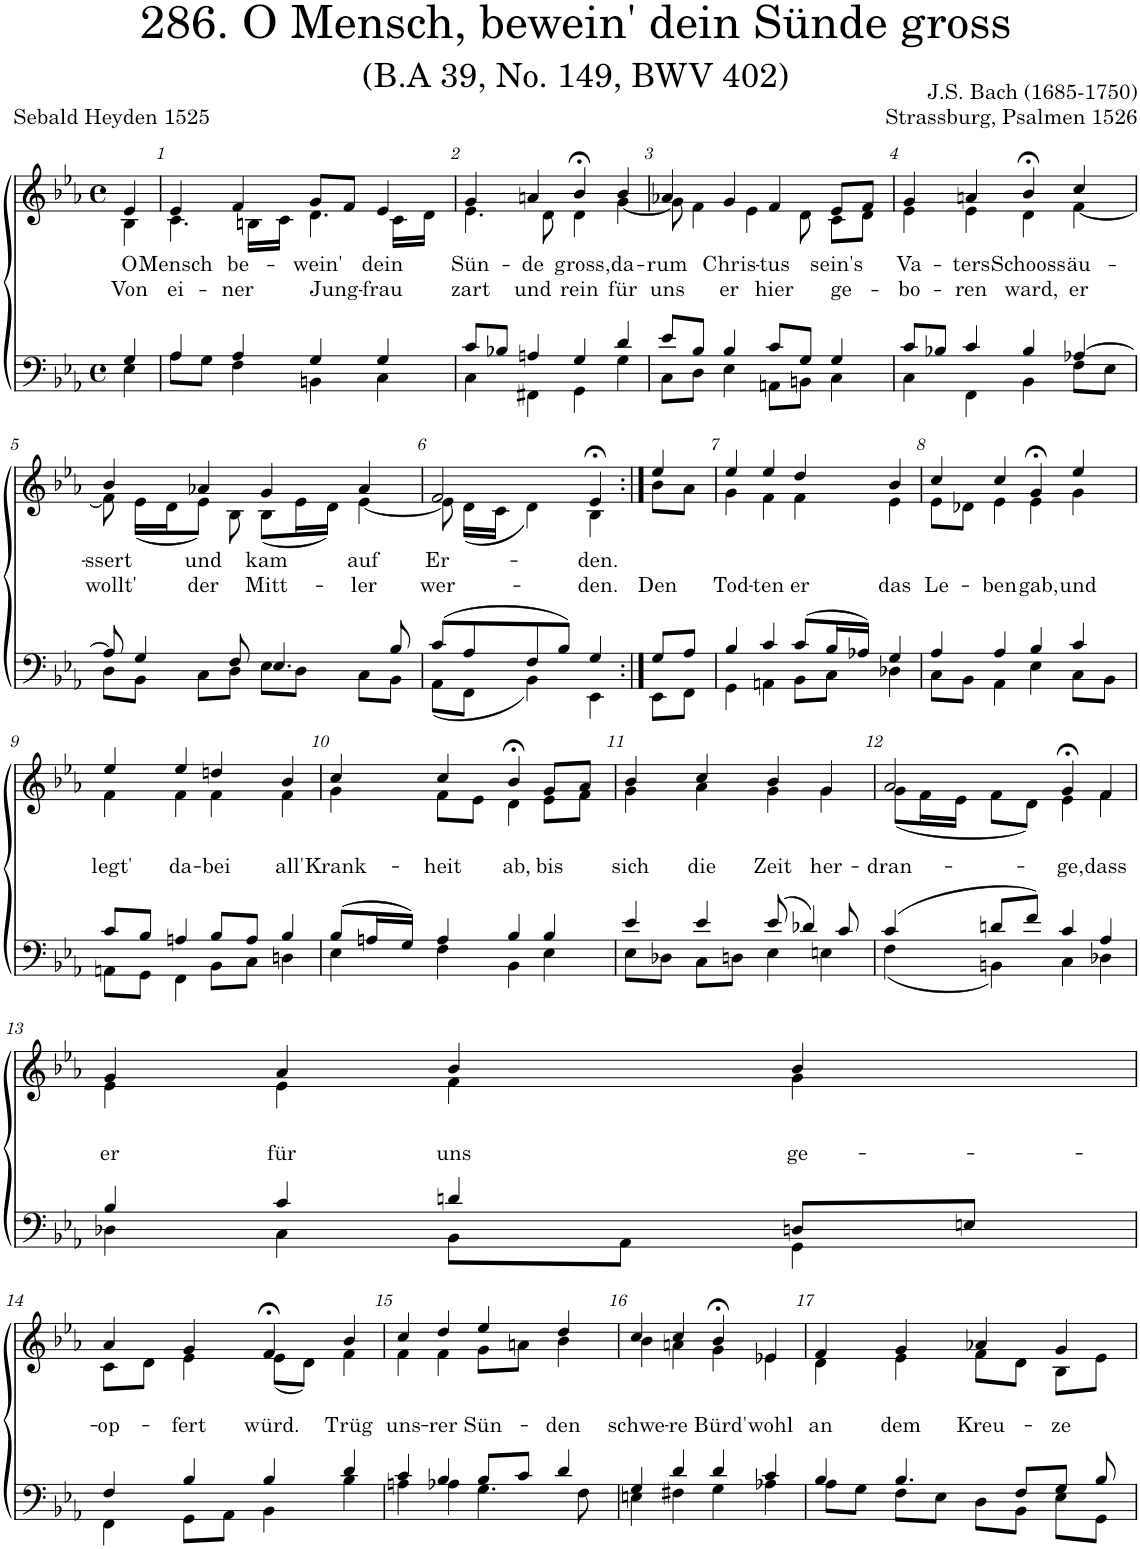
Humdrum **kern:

**kern	**kern	**text	**text
*part2	*part1	*part1	*part1
*staff2	*staff1	*staff1	*staff1
*I"Tenor/Bass	*I"Soprano/Alto	*	*
*clefF4	*clefG2	*	*
*k[b-e-a-]	*k[b-e-a-]	*	*
*M4/4	*M4/4	*	*
*met(c)	*met(c)	*	*
=	=	=	=
*^	*	*	*
!	!	!	!LO:LY:b	!LO:LY:b
*	*	*^	*	*
4G/	4E-\	4e-/	4B-\	O	Von
=1	=1	=1	=1	=1	=1
!	!	!	!	!LO:LY:b	!LO:LY:b
4A-/	8A-\L	4e-/	4.c\	Mensch	ei-
.	8G\J	.	.	.	.
!	!	!	!	!LO:LY:b	!LO:LY:b
4A-/	4F\	4f/	.	be-	-ner
.	.	.	16Bn\LL	.	.
.	.	.	16c\JJ	.	.
!	!	!	!	!LO:LY:b	!LO:LY:b
4G/	4BBn\	8g/L	4.d\	-wein'	Jung-
.	.	8f/J	.	.	.
!	!	!	!	!LO:LY:b	!LO:LY:b
4G/	4C\	4e-/	.	dein	-frau
.	.	.	16c\LL	.	.
.	.	.	16d\JJ	.	.
=2	=2	=2	=2	=2	=2
!	!	!	!	!LO:LY:b	!LO:LY:b
8c/L	4C\	4g/	4.e-\	Sün-	zart
8B-X/J	.	.	.	.	.
!	!	!	!	!LO:LY:b	!LO:LY:b
4An/	4FF#X\	4an/	.	-de	und
.	.	.	8d\	.	.
!	!	!	!	!LO:LY:b	!LO:LY:b
4G/	4GG\	4b-;<,/	4d\	gross,	rein
!	!	!	!	!LO:LY:b	!LO:LY:b
4d/	4G\	4b-/	[4g\	da-	für
=3	=3	=3	=3	=3	=3
!	!	!	!	!LO:LY:b	!LO:LY:b
8e-/L	8C\L	4a-X/	8g\]	-rum	uns
8B-/J	8D\J	.	4f\	.	.
!	!	!	!	!LO:LY:b	!LO:LY:b
4B-/	4E-\	4g/	.	Chris-	er
.	.	.	4e-\	.	.
!	!	!	!	!LO:LY:b	!LO:LY:b
8c/L	8AAn\L	4f/	.	-tus	hier
8G/J	8BBn\J	.	8d\	.	.
!	!	!	!	!LO:LY:b	!LO:LY:b
4G/	4C\	8e-/L	8c\L	sein's	ge-
.	.	8f/J	8d\J	.	.
=4	=4	=4	=4	=4	=4
!	!	!	!	!LO:LY:b	!LO:LY:b
8c/L	4C\	4g/	4e-\	Va-	-bo-
8B-X/J	.	.	.	.	.
!	!	!	!	!LO:LY:b	!LO:LY:b
4c/	4FF\	4an/	4e-\	-ters	-ren
!	!	!	!	!LO:LY:b	!LO:LY:b
4B-/	4BB-\	4b-;<,/	4d\	Schooss	ward,
!	!	!	!	!LO:LY:b	!LO:LY:b
[4A-X/	8F\L	4cc/	[4f\	äu-	er
.	8E-\J	.	.	.	.
!!LO:LB:g=z	!!
=5	=5	=5	=5	=5	=5
!	!	!	!	!LO:LY:b	!LO:LY:b
8A-/]	8D\L	4b-/	8f\]	-ssert	wollt'
4G/	8BB-\J	.	(16e-\LL	.	.
.	.	.	16d\J	.	.
!	!	!	!	!LO:LY:b	!LO:LY:b
.	8C\L	4a-X/	8e-\J)	und	der
8F/	8D\J	.	8B-\	.	.
!	!	!	!	!LO:LY:b	!LO:LY:b
4.E-/	8E-\L	4g/	(8B-\L	kam	Mitt-
.	8D\J	.	16e-\L	.	.
.	.	.	16d\JJ)	.	.
!	!	!	!	!LO:LY:b	!LO:LY:b
.	8C\L	4a-/	[4e-\	auf	-ler
8B-/	8BB-\J	.	.	.	.
=6	=6	=6	=6	=6	=6
!	!	!	!	!LO:LY:b	!LO:LY:b
(8c/L	(8AA-\L	2f/	8e-\]	Er-	wer-
8A-/	8FF\J	.	(16d\LL	.	.
.	.	.	16c\JJ	.	.
8F/	4BB-\)	.	4d\)	.	.
8B-/J)	.	.	.	.	.
!	!	!	!	!LO:LY:b	!LO:LY:b
4G/	4EE-\	4e-;<,/	4B-\	-den.	-den.
=6X1:|!	=6X1:|!	=6X1:|!	=6X1:|!	=6X1:|!	=6X1:|!
!	!	!	!	!	!LO:LY:b
8G/L	8EE-\L	4ee-/	8b-\L	.	Den
8A-/J	8FF\J	.	8a-\J	.	.
=7	=7	=7	=7	=7	=7
!	!	!	!	!	!LO:LY:b
4B-/	4GG\	4ee-/	4g\	.	Tod-
!	!	!	!	!	!LO:LY:b
4c/	4AAn\	4ee-/	4f\	.	-ten
!	!	!	!	!	!LO:LY:b
(8c/L	8BB-\L	4dd/	4f\	.	er
16B-/L	8C\J	.	.	.	.
16A-X/JJ)	.	.	.	.	.
!	!	!	!	!	!LO:LY:b
4G/	4D-X\	4b-/	4e-\	.	das
=8	=8	=8	=8	=8	=8
!	!	!	!	!	!LO:LY:b
4A-/	8C\L	4cc/	8e-\L	.	Le-
.	8BB-\J	.	8d-X\J	.	.
!	!	!	!	!	!LO:LY:b
4A-/	4AA-\	4cc/	4e-\	.	-ben
!	!	!	!	!	!LO:LY:b
4B-/	4E-\	4g;<,/	4e-\	.	gab,
!	!	!	!	!	!LO:LY:b
4c/	8C\L	4ee-/	4g\	.	und
.	8BB-\J	.	.	.	.
!!LO:LB:g=z	!!
=9	=9	=9	=9	=9	=9
!	!	!	!	!	!LO:LY:b
8c/L	8AAn\L	4ee-/	4f\	.	legt'
8B-/J	8GG\J	.	.	.	.
!	!	!	!	!	!LO:LY:b
4An/	4FF\	4ee-/	4f\	.	da-
!	!	!	!	!	!LO:LY:b
8B-/L	8BB-\L	4ddn/	4f\	.	-bei
8A/J	8C\J	.	.	.	.
!	!	!	!	!	!LO:LY:b
4B-/	4Dn\	4b-/	4f\	.	all'
=10	=10	=10	=10	=10	=10
!	!	!	!	!	!LO:LY:b
(8B-/L	4E-\	4cc/	4g\	.	Krank-
16An/L	.	.	.	.	.
16G/JJ)	.	.	.	.	.
!	!	!	!	!	!LO:LY:b
4A/	4F\	4cc/	8f\L	.	-heit
.	.	.	8e-\J	.	.
!	!	!	!	!	!LO:LY:b
4B-/	4BB-\	4b-;<,/	4d\	.	ab,
!	!	!	!	!	!LO:LY:b
4B-/	4E-\	8g/L	8e-\L	.	bis
.	.	8a-/J	8f\J	.	.
=11	=11	=11	=11	=11	=11
!	!	!	!	!	!LO:LY:b
4e-/	8E-\L	4b-/	4g\	.	sich
.	8D-X\J	.	.	.	.
!	!	!	!	!	!LO:LY:b
4e-/	8C\L	4cc/	4a-\	.	die
.	8Dn\J	.	.	.	.
!	!	!	!	!	!LO:LY:b
(8e-/	4E-\	4b-/	4g\	.	Zeit
4d-X/)	.	.	.	.	.
!	!	!	!	!	!LO:LY:b
.	4En\	4g/	4g\	.	her-
8c/	.	.	.	.	.
=12	=12	=12	=12	=12	=12
!	!	!	!	!	!LO:LY:b
(4c/	(4F\	2a-/	(8g\L	.	-dran-
.	.	.	16f\L	.	.
.	.	.	16e-\JJ	.	.
8dn/L	4BBn\)	.	8f\L	.	.
8f/J)	.	.	8d\J)	.	.
!	!	!	!	!	!LO:LY:b
4c/	4C\	4g;<,/	4e-\	.	-ge,
!	!	!	!	!	!LO:LY:b
4A-/	4D-X\	4f/	4f\	.	dass
!!LO:LB:g=z	!!
=13	=13	=13	=13	=13	=13
!	!	!	!	!	!LO:LY:b
4B-/	4D-X\	4g/	4e-\	.	er
!	!	!	!	!	!LO:LY:b
4c/	4C\	4a-/	4e-\	.	für
!	!	!	!	!	!LO:LY:b
4dn/	8BB-\L	4b-/	4f\	.	uns
.	8AA-\J	.	.	.	.
!	!	!	!	!	!LO:LY:b
8Dn/L	4GG\	4b-/	4g\	.	ge-
8En/J	.	.	.	.	.
!!LO:LB:g=z	!!
=14	=14	=14	=14	=14	=14
!	!	!	!	!	!LO:LY:b
4F/	4FF\	4a-/	8c\L	.	-op-
.	.	.	8d\J	.	.
!	!	!	!	!	!LO:LY:b
4B-/	8GG\L	4g/	4e-\	.	-fert
.	8AA-\J	.	.	.	.
!	!	!	!	!	!LO:LY:b
4B-/	4BB-\	4f;<,/	(8e-\L	.	würd.
.	.	.	8d;\J)	.	.
!	!	!	!	!	!LO:LY:b
4d/	4B-\	4b-/	4f\	.	Trüg
=15	=15	=15	=15	=15	=15
!	!	!	!	!	!LO:LY:b
4c/	4An\	4cc/	4f\	.	uns-
!	!	!	!	!	!LO:LY:b
4B-/	4A-X\	4dd/	4f\	.	-rer
!	!	!	!	!	!LO:LY:b
8B-/L	4.G\	4ee-/	8g\L	.	Sün-
8c/J	.	.	8an\J	.	.
!	!	!	!	!	!LO:LY:b
4d/	.	4dd/	4b-\	.	-den
.	8F\	.	.	.	.
=16	=16	=16	=16	=16	=16
!	!	!	!	!	!LO:LY:b
4G/	4En\	4cc/	4b-\	.	schwe-
!	!	!	!	!	!LO:LY:b
4d/	4F#X\	4cc/	4an\	.	-re
!	!	!	!	!	!LO:LY:b
4d/	4G\	4b-;<,/	4g\	.	Bürd'
!	!	!	!	!	!LO:LY:b
4c/	4A-X\	4e-X/	4e-\	.	wohl
=17	=17	=17	=17	=17	=17
!	!	!	!	!	!LO:LY:b
4B-/	8A-\L	4f/	4d\	.	an
.	8G\J	.	.	.	.
!	!	!	!	!	!LO:LY:b
4.B-/	8F\L	4g/	4e-\	.	dem
.	8E-\J	.	.	.	.
!	!	!	!	!	!LO:LY:b
.	8D\L	4a-X/	8f\L	.	Kreu-
8F/L	8BB-\J	.	8d\J	.	.
!	!	!	!	!	!LO:LY:b
8G/J	8E-\L	4g/	8B-\L	.	-ze
8B-/	8GG\J	.	8e-\J	.	.
*v	*v	*	*	*	*
*	*v	*v	*	*
=	=	=	=
*-	*-	*-	*-
